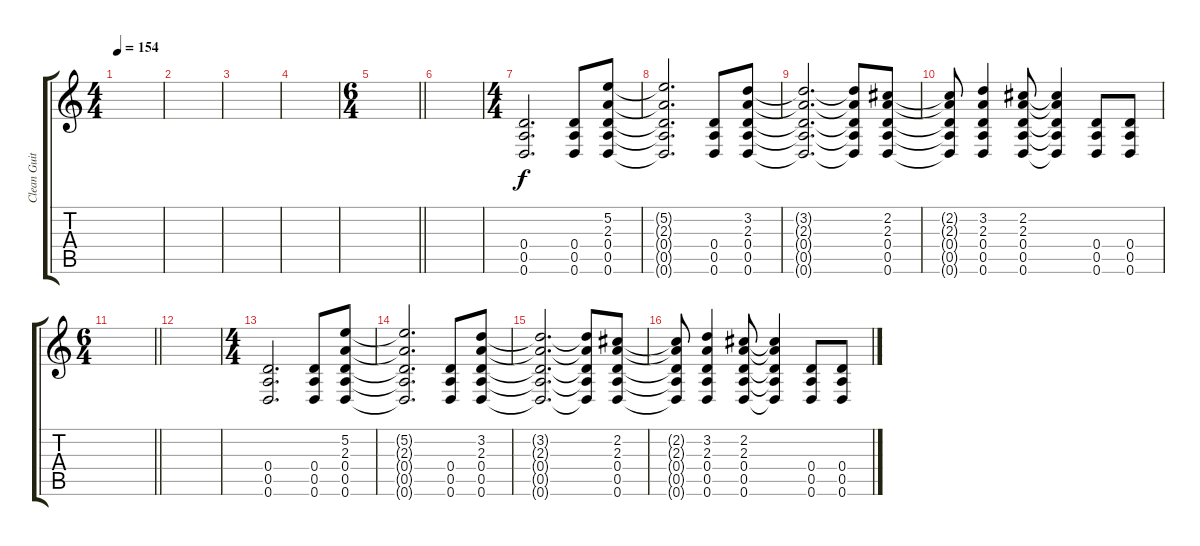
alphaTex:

\track ("Clean Guitar" "Clean Guit") {instrument electricguitarclean}
\staff {score tabs}
\tuning (E4 B3 G3 D3 A2 D2) {hide}
\ts (4 4)
\tempo 154
\clef g2
\ks c
|
|
|
|
\ts (6 4)
\barLineRight lightlight
|
|
\ts (4 4)
(0.4 0.5 0.6).2{d} (0.4 0.5 0.6).8 (5.2 2.3 0.4 0.5 0.6).8 |
(5.2{t} 2.3{t} 0.4{t} 0.5{t} 0.6{t}).2{d} (0.4 0.5 0.6).8 (3.2 2.3 0.4 0.5 0.6).8 |
(3.2{t} 2.3{t} 0.4{t} 0.5{t} 0.6{t}).2{d} (3.2{t} 2.3{t} 0.4{t} 0.5{t} 0.6{t}).8 (2.2 2.3 0.4 0.5 0.6).8 |
(2.2{t} 2.3{t} 0.4{t} 0.5{t} 0.6{t}).8 (3.2 2.3 0.4 0.5 0.6).4 (2.2 2.3 0.4 0.5 0.6).8 (2.2{t} 2.3{t} 0.4{t} 0.5{t} 0.6{t}).4 (0.4 0.5 0.6).8 (0.4 0.5 0.6).8 |
\ts (6 4)
\barLineRight lightlight
|
|
\ts (4 4)
(0.4 0.5 0.6).2{d} (0.4 0.5 0.6).8 (5.2 2.3 0.4 0.5 0.6).8 |
(5.2{t} 2.3{t} 0.4{t} 0.5{t} 0.6{t}).2{d} (0.4 0.5 0.6).8 (3.2 2.3 0.4 0.5 0.6).8 |
(3.2{t} 2.3{t} 0.4{t} 0.5{t} 0.6{t}).2{d} (3.2{t} 2.3{t} 0.4{t} 0.5{t} 0.6{t}).8 (2.2 2.3 0.4 0.5 0.6).8 |
(2.2{t} 2.3{t} 0.4{t} 0.5{t} 0.6{t}).8 (3.2 2.3 0.4 0.5 0.6).4 (2.2 2.3 0.4 0.5 0.6).8 (2.2{t} 2.3{t} 0.4{t} 0.5{t} 0.6{t}).4 (0.4 0.5 0.6).8 (0.4 0.5 0.6).8
